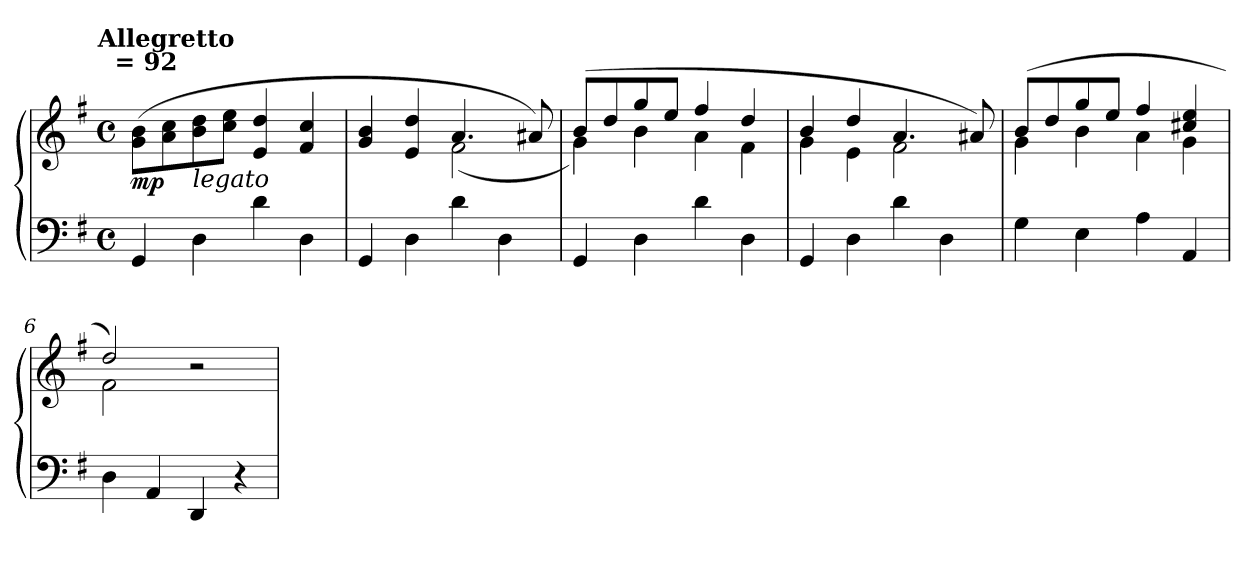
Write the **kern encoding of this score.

**kern	**kern	**dynam
*part1	*part1	*part1
*staff2	*staff1	*staff1/2
*clefF4	*clefG2	*
*k[f#]	*k[f#]	*
!!LO:TX:omd:t=Allegretto \n                         = 92
*M4/4	*M4/4	*
*met(c)	*met(c)	*
*MM92	*MM92	*
=1	=1	=1
!	!	!LO:DY:b
4GG/	(>8g\ 8b\L	mp
.	8a\ 8cc\	.
!	!LO:TX:b:i:t=legato	!
4D\	8b\ 8dd\	.
.	8cc\ 8ee\J	.
4d\	4e/ 4dd/	.
4D\	4f#/ 4cc/	.
=2	=2	=2
*	*^	*
4GG/	4g/ 4b/	2ryy	.
4D\	4e/ 4dd/	.	.
4d\	4.a/	(<2f#\	.
4D\	.	.	.
.	8a#X/)	.	.
=3	=3	=3	=3
4GG/	(>8b/L	4g\)	.
.	8dd/	.	.
4D\	8gg/	4b\	.
.	8ee/J	.	.
4d\	4ff#/	4a\	.
4D\	4dd/	4f#\	.
!!LO:LB:g=z	!!
=4	=4	=4	=4
4GG/	4b/	4g\	.
4D\	4dd/	4e\	.
4d\	4.a/	2f#\	.
4D\	.	.	.
.	8a#X/)	.	.
=5	=5	=5	=5
4G\	(>8b/L	4g\	.
.	8dd/	.	.
4E\	8gg/	4b\	.
.	8ee/J	.	.
4A\	4ff#/	4a\	.
4AA/	4cc#X/ 4ee/	4g\	.
=6	=6	=6	=6
4D\	2dd/)	2f#\	.
4AA/	.	.	.
4DD/	2r	2ryy	.
4r	.	.	.
*	*v	*v	*
=	=	=
*-	*-	*-
